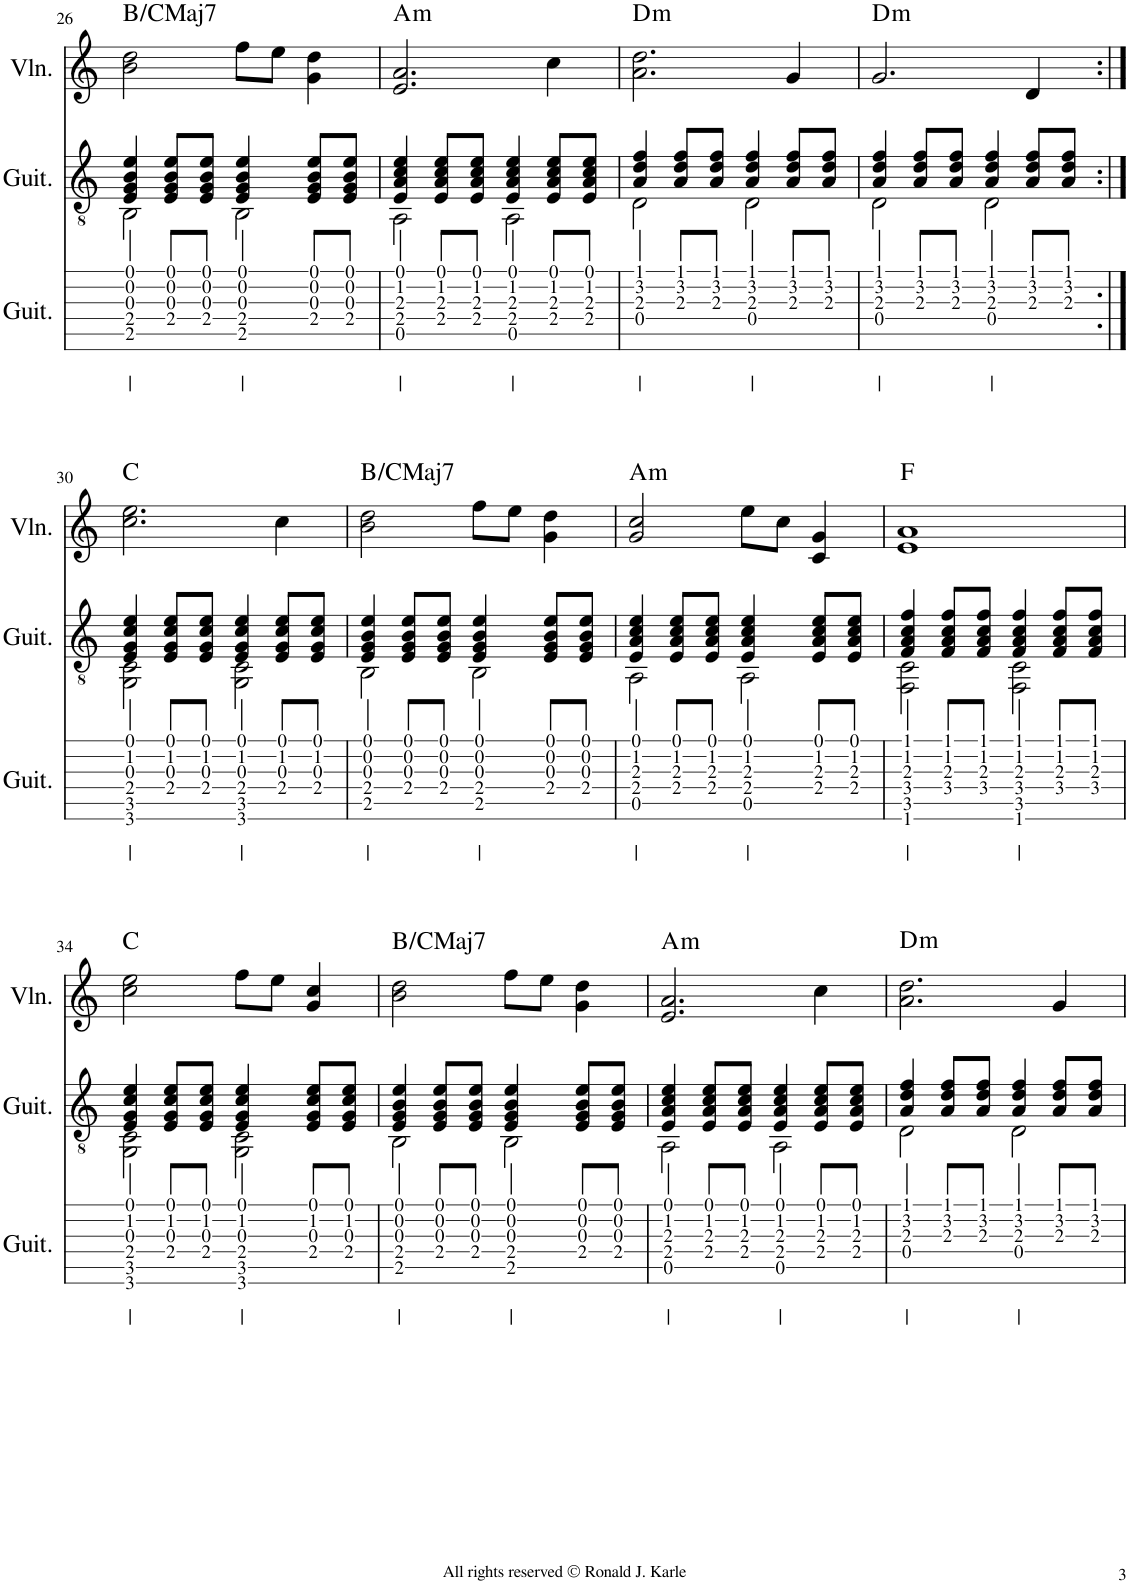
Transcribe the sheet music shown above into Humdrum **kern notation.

**kern	**kern	**kern	**harte
*part3	*part2	*part1	*part1
*staff3	*staff2	*staff1	*
*I"Acoustic Guitar	*I"Acoustic Guitar	*I"Violin	*
*I'Guit.	*I'Guit.	*I'Vln.	*
!!LO:PB:g=z
*	*clefGv2	*clefG2	*
*k[]	*k[]	*k[]	*
*M4/4	*M4/4	*M4/4	*
=26	=26	=26	=26
*^	*^	*	*
4E/ 4G/ 4B/ 4e/	2BB\	4E/ 4G/ 4B/ 4e/	2BB\	2b\ 2ddn\	B:maj
8E/ 8G/ 8B/ 8e/L	.	8E/ 8G/ 8B/ 8e/L	.	.	.
8E/ 8G/ 8B/ 8e/J	.	8E/ 8G/ 8B/ 8e/J	.	.	.
4E/ 4G/ 4B/ 4e/	2BB\	4E/ 4G/ 4B/ 4e/	2BB\	8ffn\L	.
.	.	.	.	8ee\J	.
8E/ 8G/ 8B/ 8e/L	.	8E/ 8G/ 8B/ 8e/L	.	4g\ 4dd\	.
8E/ 8G/ 8B/ 8e/J	.	8E/ 8G/ 8B/ 8e/J	.	.	.
=27	=27	=27	=27	=27	=27
!	!	!	!	!	!LO:H:kt=m
4E/ 4A/ 4c/ 4e/	2AA\	4E/ 4A/ 4c/ 4e/	2AA\	2.e/ 2.a/	A:min
8E/ 8A/ 8c/ 8e/L	.	8E/ 8A/ 8c/ 8e/L	.	.	.
8E/ 8A/ 8c/ 8e/J	.	8E/ 8A/ 8c/ 8e/J	.	.	.
4E/ 4A/ 4c/ 4e/	2AA\	4E/ 4A/ 4c/ 4e/	2AA\	.	.
8E/ 8A/ 8c/ 8e/L	.	8E/ 8A/ 8c/ 8e/L	.	4cc\	.
8E/ 8A/ 8c/ 8e/J	.	8E/ 8A/ 8c/ 8e/J	.	.	.
=28	=28	=28	=28	=28	=28
!	!	!	!	!	!LO:H:kt=m
4A/ 4d/ 4f/	2D\	4A/ 4d/ 4f/	2D\	2.a\ 2.dd\	D:min
8A/ 8d/ 8f/L	.	8A/ 8d/ 8f/L	.	.	.
8A/ 8d/ 8f/J	.	8A/ 8d/ 8f/J	.	.	.
4A/ 4d/ 4f/	2D\	4A/ 4d/ 4f/	2D\	.	.
8A/ 8d/ 8f/L	.	8A/ 8d/ 8f/L	.	4g/	.
8A/ 8d/ 8f/J	.	8A/ 8d/ 8f/J	.	.	.
=29	=29	=29	=29	=29	=29
!	!	!	!	!	!LO:H:kt=m
4A/ 4d/ 4f/	2D\	4A/ 4d/ 4f/	2D\	2.g/	D:min
8A/ 8d/ 8f/L	.	8A/ 8d/ 8f/L	.	.	.
8A/ 8d/ 8f/J	.	8A/ 8d/ 8f/J	.	.	.
4A/ 4d/ 4f/	2D\	4A/ 4d/ 4f/	2D\	.	.
8A/ 8d/ 8f/L	.	8A/ 8d/ 8f/L	.	4d/	.
8A/ 8d/ 8f/J	.	8A/ 8d/ 8f/J	.	.	.
!!LO:LB:g=z
=30:|!	=30:|!	=30:|!	=30:|!	=30:|!	=30:|!
4E/ 4G/ 4c/ 4e/	2GG\ 2C\	4E/ 4G/ 4c/ 4e/	2GG\ 2C\	2.cc\ 2.ee\	C:maj
8E/ 8G/ 8c/ 8e/L	.	8E/ 8G/ 8c/ 8e/L	.	.	.
8E/ 8G/ 8c/ 8e/J	.	8E/ 8G/ 8c/ 8e/J	.	.	.
4E/ 4G/ 4c/ 4e/	2GG\ 2C\	4E/ 4G/ 4c/ 4e/	2GG\ 2C\	.	.
8E/ 8G/ 8c/ 8e/L	.	8E/ 8G/ 8c/ 8e/L	.	4cc\	.
8E/ 8G/ 8c/ 8e/J	.	8E/ 8G/ 8c/ 8e/J	.	.	.
=31	=31	=31	=31	=31	=31
4E/ 4G/ 4B/ 4e/	2BB\	4E/ 4G/ 4B/ 4e/	2BB\	2b\ 2ddn\	B:maj
8E/ 8G/ 8B/ 8e/L	.	8E/ 8G/ 8B/ 8e/L	.	.	.
8E/ 8G/ 8B/ 8e/J	.	8E/ 8G/ 8B/ 8e/J	.	.	.
4E/ 4G/ 4B/ 4e/	2BB\	4E/ 4G/ 4B/ 4e/	2BB\	8ffn\L	.
.	.	.	.	8ee\J	.
8E/ 8G/ 8B/ 8e/L	.	8E/ 8G/ 8B/ 8e/L	.	4g\ 4dd\	.
8E/ 8G/ 8B/ 8e/J	.	8E/ 8G/ 8B/ 8e/J	.	.	.
=32	=32	=32	=32	=32	=32
!	!	!	!	!	!LO:H:kt=m
4E/ 4A/ 4c/ 4e/	2AA\	4E/ 4A/ 4c/ 4e/	2AA\	2g/ 2cc/	A:min
8E/ 8A/ 8c/ 8e/L	.	8E/ 8A/ 8c/ 8e/L	.	.	.
8E/ 8A/ 8c/ 8e/J	.	8E/ 8A/ 8c/ 8e/J	.	.	.
4E/ 4A/ 4c/ 4e/	2AA\	4E/ 4A/ 4c/ 4e/	2AA\	8ee\L	.
.	.	.	.	8cc\J	.
8E/ 8A/ 8c/ 8e/L	.	8E/ 8A/ 8c/ 8e/L	.	4c/ 4g/	.
8E/ 8A/ 8c/ 8e/J	.	8E/ 8A/ 8c/ 8e/J	.	.	.
=33	=33	=33	=33	=33	=33
4F/ 4A/ 4c/ 4f/	2FF\ 2C\	4F/ 4A/ 4c/ 4f/	2FF\ 2C\	1e 1a	F:maj
8F/ 8A/ 8c/ 8f/L	.	8F/ 8A/ 8c/ 8f/L	.	.	.
8F/ 8A/ 8c/ 8f/J	.	8F/ 8A/ 8c/ 8f/J	.	.	.
4F/ 4A/ 4c/ 4f/	2FF\ 2C\	4F/ 4A/ 4c/ 4f/	2FF\ 2C\	.	.
8F/ 8A/ 8c/ 8f/L	.	8F/ 8A/ 8c/ 8f/L	.	.	.
8F/ 8A/ 8c/ 8f/J	.	8F/ 8A/ 8c/ 8f/J	.	.	.
!!LO:LB:g=z
=34	=34	=34	=34	=34	=34
4E/ 4G/ 4c/ 4e/	2GG\ 2C\	4E/ 4G/ 4c/ 4e/	2GG\ 2C\	2cc\ 2ee\	C:maj
8E/ 8G/ 8c/ 8e/L	.	8E/ 8G/ 8c/ 8e/L	.	.	.
8E/ 8G/ 8c/ 8e/J	.	8E/ 8G/ 8c/ 8e/J	.	.	.
4E/ 4G/ 4c/ 4e/	2GG\ 2C\	4E/ 4G/ 4c/ 4e/	2GG\ 2C\	8ff\L	.
.	.	.	.	8ee\J	.
8E/ 8G/ 8c/ 8e/L	.	8E/ 8G/ 8c/ 8e/L	.	4g/ 4cc/	.
8E/ 8G/ 8c/ 8e/J	.	8E/ 8G/ 8c/ 8e/J	.	.	.
=35	=35	=35	=35	=35	=35
4E/ 4G/ 4B/ 4e/	2BB\	4E/ 4G/ 4B/ 4e/	2BB\	2b\ 2ddn\	B:maj
8E/ 8G/ 8B/ 8e/L	.	8E/ 8G/ 8B/ 8e/L	.	.	.
8E/ 8G/ 8B/ 8e/J	.	8E/ 8G/ 8B/ 8e/J	.	.	.
4E/ 4G/ 4B/ 4e/	2BB\	4E/ 4G/ 4B/ 4e/	2BB\	8ffn\L	.
.	.	.	.	8ee\J	.
8E/ 8G/ 8B/ 8e/L	.	8E/ 8G/ 8B/ 8e/L	.	4g\ 4dd\	.
8E/ 8G/ 8B/ 8e/J	.	8E/ 8G/ 8B/ 8e/J	.	.	.
=36	=36	=36	=36	=36	=36
!	!	!	!	!	!LO:H:kt=m
4E/ 4A/ 4c/ 4e/	2AA\	4E/ 4A/ 4c/ 4e/	2AA\	2.e/ 2.a/	A:min
8E/ 8A/ 8c/ 8e/L	.	8E/ 8A/ 8c/ 8e/L	.	.	.
8E/ 8A/ 8c/ 8e/J	.	8E/ 8A/ 8c/ 8e/J	.	.	.
4E/ 4A/ 4c/ 4e/	2AA\	4E/ 4A/ 4c/ 4e/	2AA\	.	.
8E/ 8A/ 8c/ 8e/L	.	8E/ 8A/ 8c/ 8e/L	.	4cc\	.
8E/ 8A/ 8c/ 8e/J	.	8E/ 8A/ 8c/ 8e/J	.	.	.
=37	=37	=37	=37	=37	=37
!	!	!	!	!	!LO:H:kt=m
4A/ 4d/ 4f/	2D\	4A/ 4d/ 4f/	2D\	2.a\ 2.dd\	D:min
8A/ 8d/ 8f/L	.	8A/ 8d/ 8f/L	.	.	.
8A/ 8d/ 8f/J	.	8A/ 8d/ 8f/J	.	.	.
4A/ 4d/ 4f/	2D\	4A/ 4d/ 4f/	2D\	.	.
8A/ 8d/ 8f/L	.	8A/ 8d/ 8f/L	.	4g/	.
8A/ 8d/ 8f/J	.	8A/ 8d/ 8f/J	.	.	.
*v	*v	*	*	*	*
*	*v	*v	*	*
=	=	=	=
*-	*-	*-	*-
